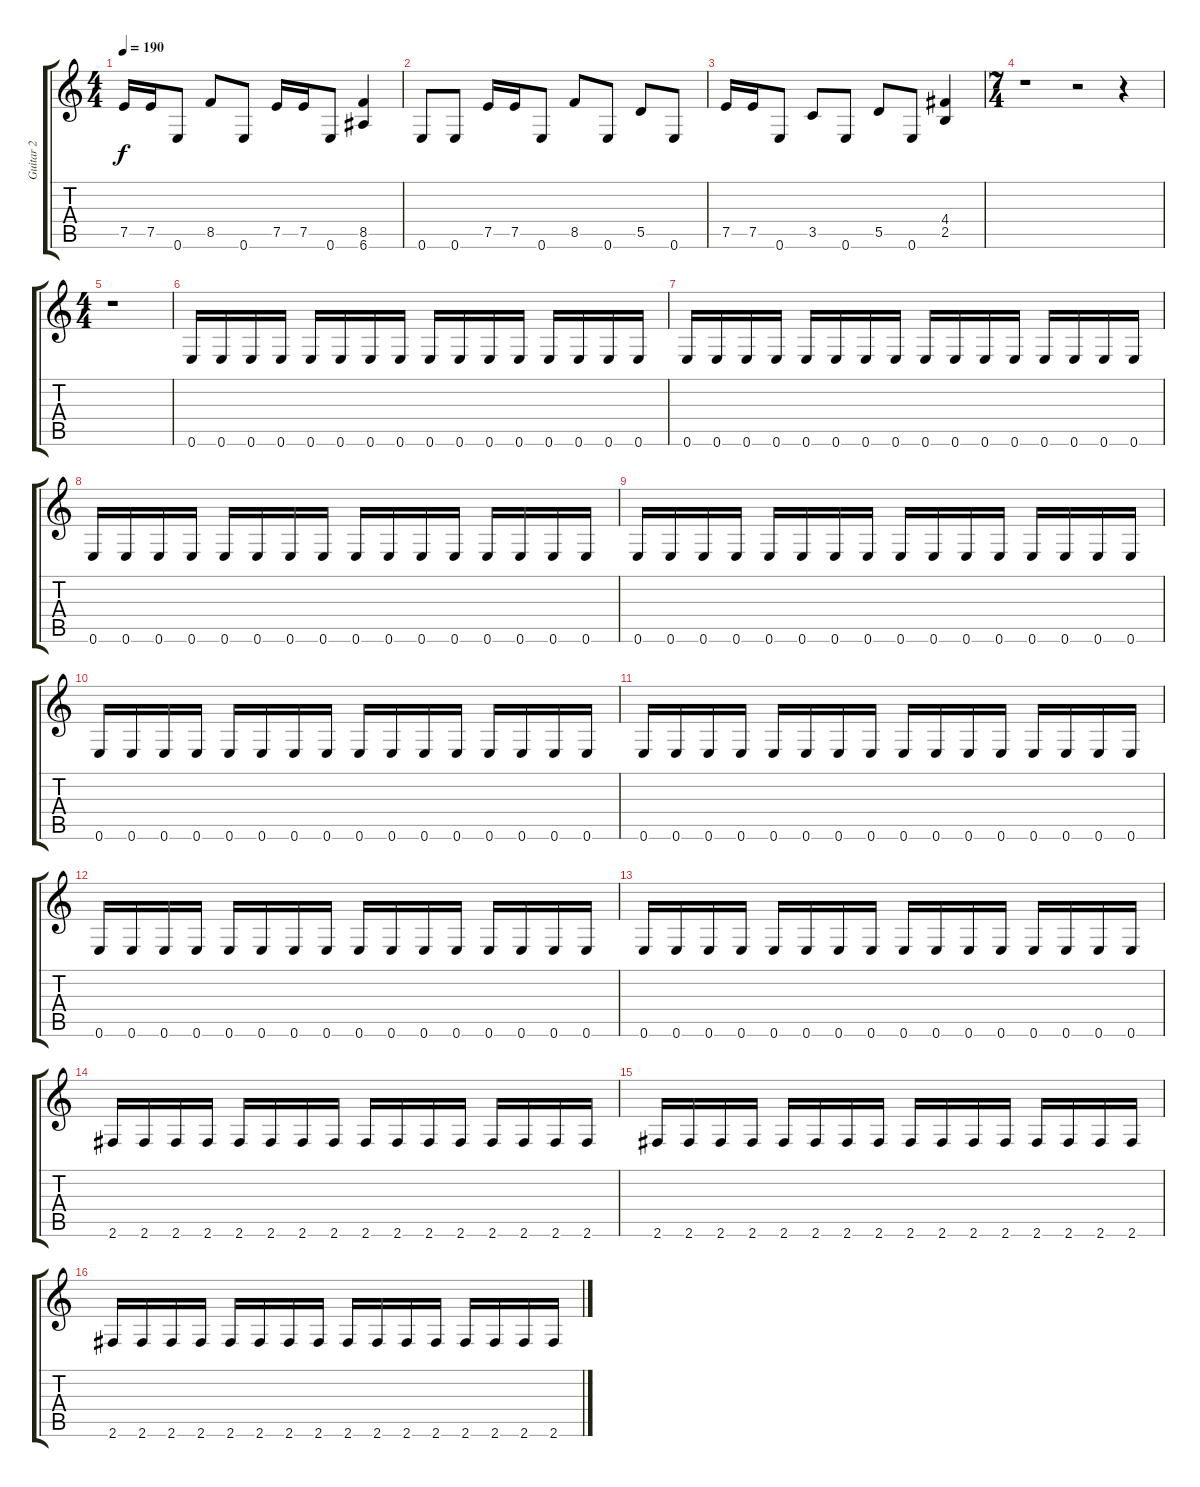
\track ("Guitar 2" "Guitar 2") {instrument distortionguitar}
\staff {score tabs}
\tuning (E4 B3 G3 D3 A2 E2) {hide}
\ts (4 4)
\tempo 190
\clef g2
\ks c
7.5.16{dy f} 7.5.16 0.6.8 8.5.8 0.6.8 7.5.16 7.5.16 0.6.8 (8.5 6.6).4 |
0.6.8 0.6.8 7.5.16 7.5.16 0.6.8 8.5.8 0.6.8 5.5.8 0.6.8 |
7.5.16 7.5.16 0.6.8 3.5.8 0.6.8 5.5.8 0.6.8 (4.4 2.5).4 |
\ts (7 4)
r.1 r.2 r.4 |
\ts (4 4)
r.1 |
0.6.16 0.6.16 0.6.16 0.6.16 0.6.16 0.6.16 0.6.16 0.6.16 0.6.16 0.6.16 0.6.16 0.6.16 0.6.16 0.6.16 0.6.16 0.6.16 |
0.6.16 0.6.16 0.6.16 0.6.16 0.6.16 0.6.16 0.6.16 0.6.16 0.6.16 0.6.16 0.6.16 0.6.16 0.6.16 0.6.16 0.6.16 0.6.16 |
0.6.16 0.6.16 0.6.16 0.6.16 0.6.16 0.6.16 0.6.16 0.6.16 0.6.16 0.6.16 0.6.16 0.6.16 0.6.16 0.6.16 0.6.16 0.6.16 |
0.6.16 0.6.16 0.6.16 0.6.16 0.6.16 0.6.16 0.6.16 0.6.16 0.6.16 0.6.16 0.6.16 0.6.16 0.6.16 0.6.16 0.6.16 0.6.16 |
0.6.16 0.6.16 0.6.16 0.6.16 0.6.16 0.6.16 0.6.16 0.6.16 0.6.16 0.6.16 0.6.16 0.6.16 0.6.16 0.6.16 0.6.16 0.6.16 |
0.6.16 0.6.16 0.6.16 0.6.16 0.6.16 0.6.16 0.6.16 0.6.16 0.6.16 0.6.16 0.6.16 0.6.16 0.6.16 0.6.16 0.6.16 0.6.16 |
0.6.16 0.6.16 0.6.16 0.6.16 0.6.16 0.6.16 0.6.16 0.6.16 0.6.16 0.6.16 0.6.16 0.6.16 0.6.16 0.6.16 0.6.16 0.6.16 |
0.6.16 0.6.16 0.6.16 0.6.16 0.6.16 0.6.16 0.6.16 0.6.16 0.6.16 0.6.16 0.6.16 0.6.16 0.6.16 0.6.16 0.6.16 0.6.16 |
2.6.16 2.6.16 2.6.16 2.6.16 2.6.16 2.6.16 2.6.16 2.6.16 2.6.16 2.6.16 2.6.16 2.6.16 2.6.16 2.6.16 2.6.16 2.6.16 |
2.6.16 2.6.16 2.6.16 2.6.16 2.6.16 2.6.16 2.6.16 2.6.16 2.6.16 2.6.16 2.6.16 2.6.16 2.6.16 2.6.16 2.6.16 2.6.16 |
2.6.16 2.6.16 2.6.16 2.6.16 2.6.16 2.6.16 2.6.16 2.6.16 2.6.16 2.6.16 2.6.16 2.6.16 2.6.16 2.6.16 2.6.16 2.6.16
